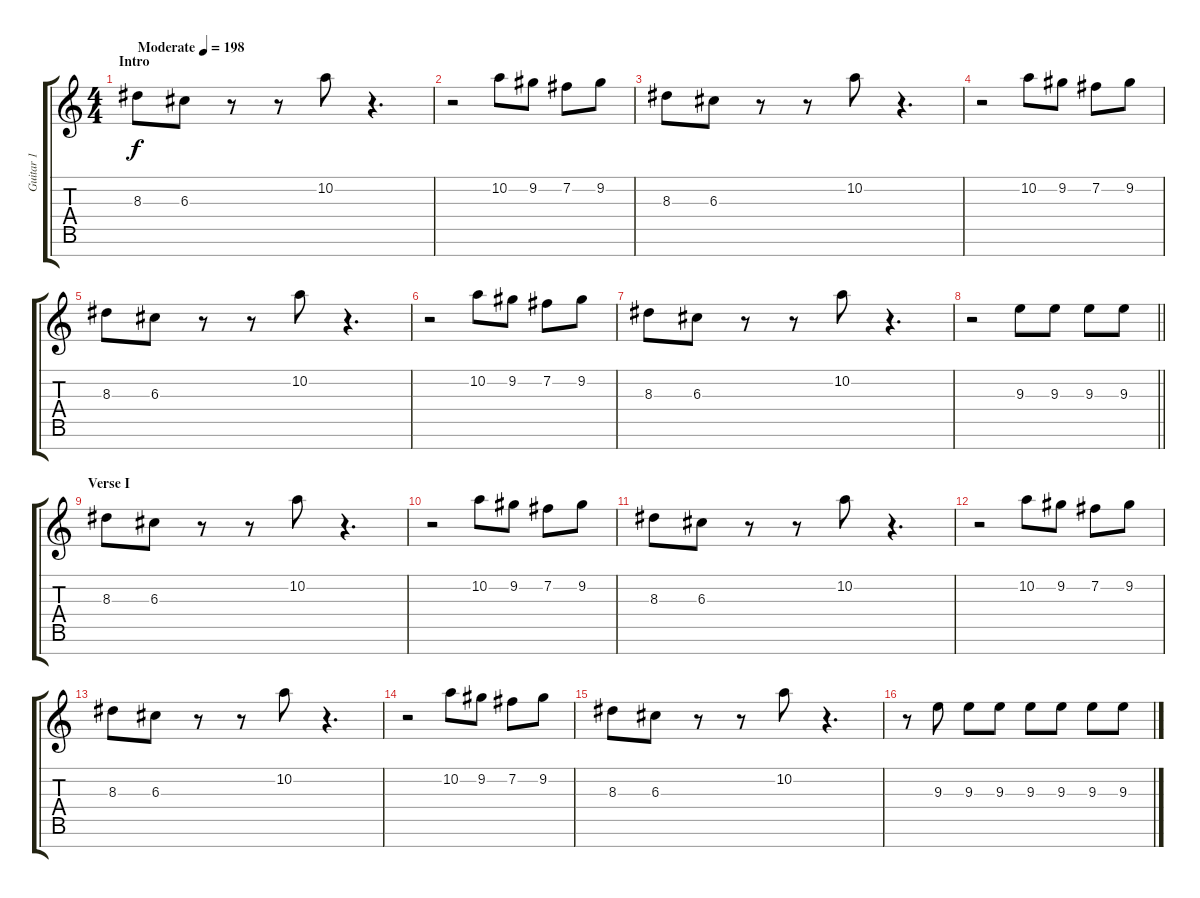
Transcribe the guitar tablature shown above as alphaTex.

\track ("Guitar 1" "Guitar 1") {instrument electricguitarclean}
\staff {score tabs}
\tuning (E4 B3 G3 D3 A2 E2 B1) {hide}
\ts (4 4)
\section ("" "Intro")
\tempo (198 "Moderate")
\clef g2
\ks c
8.3.8{dy f instrument electricguitarclean} 6.3.8 r.8 r.8 10.2.8 r.4{d} |
r.2 10.2.8 9.2.8 7.2.8 9.2.8 |
8.3.8 6.3.8 r.8 r.8 10.2.8 r.4{d} |
r.2 10.2.8 9.2.8 7.2.8 9.2.8 |
8.3.8 6.3.8 r.8 r.8 10.2.8 r.4{d} |
r.2 10.2.8 9.2.8 7.2.8 9.2.8 |
8.3.8 6.3.8 r.8 r.8 10.2.8 r.4{d} |
\barLineRight lightlight
r.2 9.3.8 9.3.8 9.3.8 9.3.8 |
\section ("" "Verse I")
8.3.8 6.3.8 r.8 r.8 10.2.8 r.4{d} |
r.2 10.2.8 9.2.8 7.2.8 9.2.8 |
8.3.8 6.3.8 r.8 r.8 10.2.8 r.4{d} |
r.2 10.2.8 9.2.8 7.2.8 9.2.8 |
8.3.8 6.3.8 r.8 r.8 10.2.8 r.4{d} |
r.2 10.2.8 9.2.8 7.2.8 9.2.8 |
8.3.8 6.3.8 r.8 r.8 10.2.8 r.4{d} |
r.8 9.3.8 9.3.8 9.3.8 9.3.8 9.3.8 9.3.8 9.3.8
